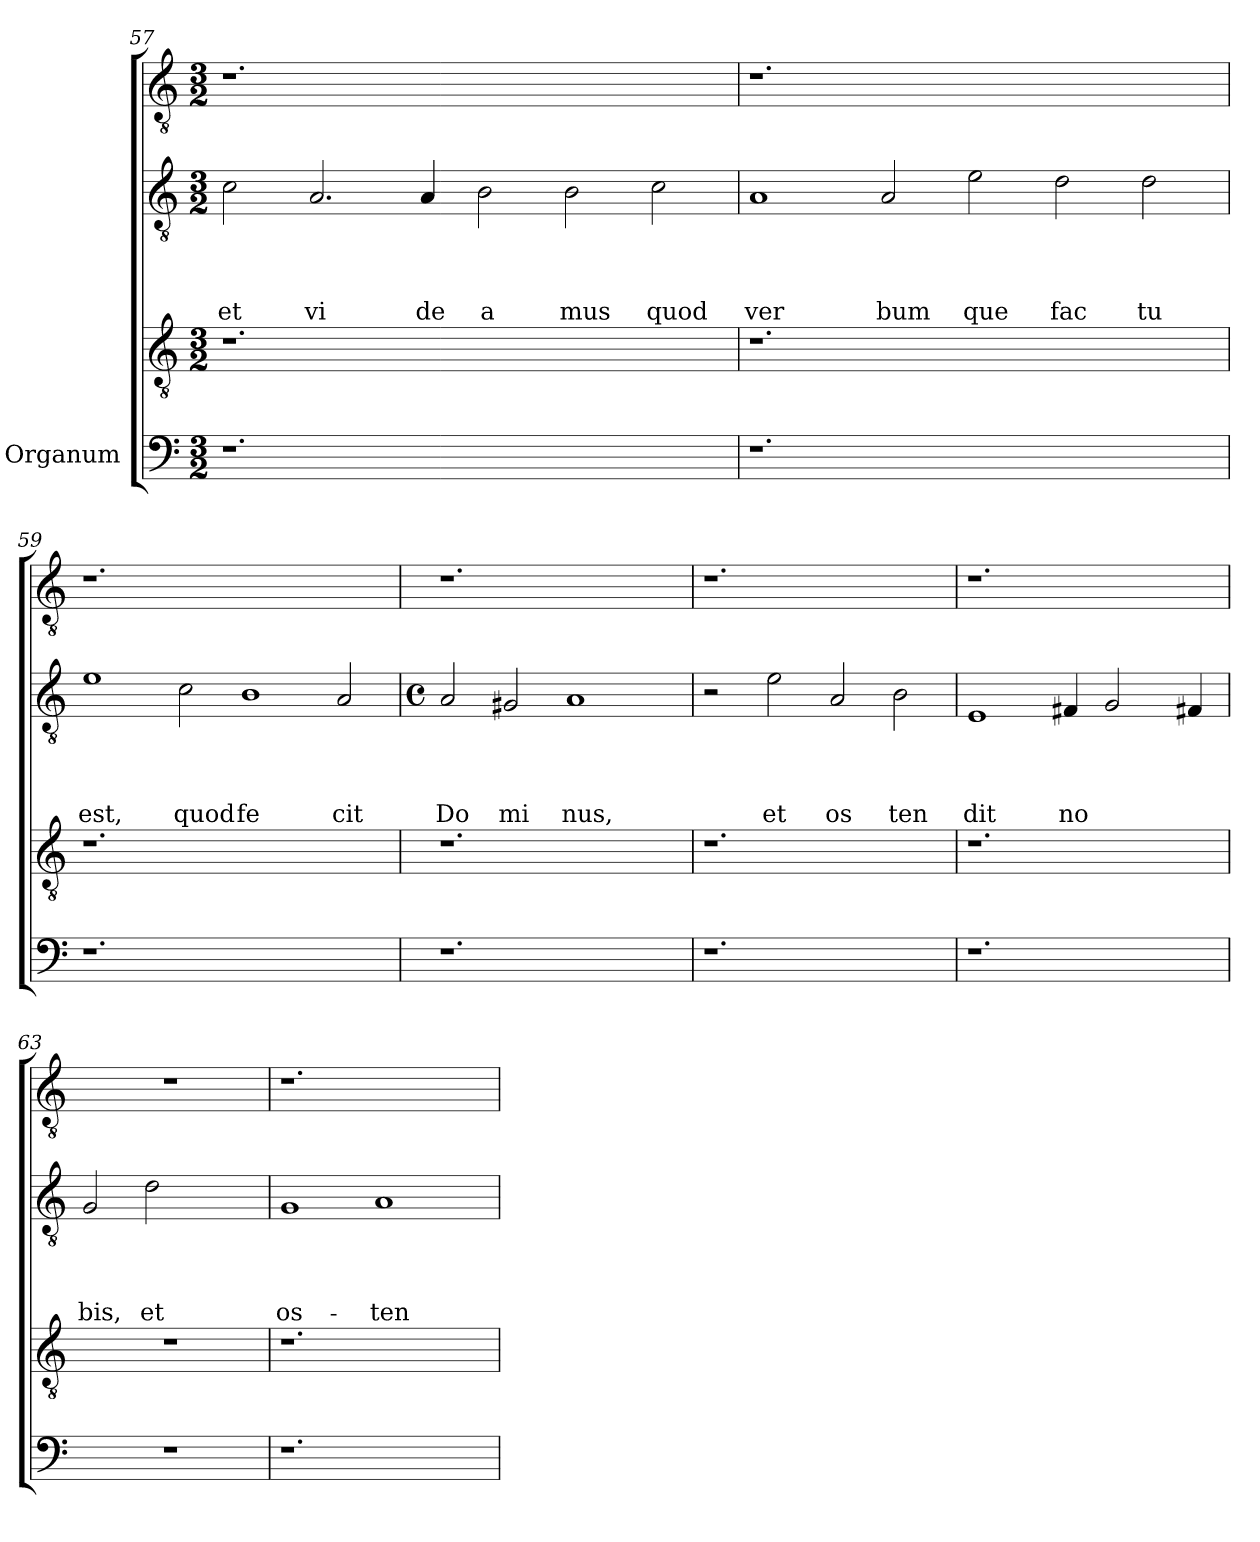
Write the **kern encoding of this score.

**kern	**kern	**kern	**text	**text	**text	**text	**kern
*part4	*part3	*part2	*part2	*part2	*part2	*part2	*part1
*staff4	*staff3	*staff2	*staff2	*staff2	*staff2	*staff2	*staff1
*I"Organum	*	*	*	*	*	*	*
*clefF4	*clefGv2	*clefGv2	*	*	*	*	*clefGv2
*k[]	*k[]	*k[]	*	*	*	*	*k[]
*C:	*C:	*C:	*	*	*	*	*C:
*M3/2	*M3/2	*M3/2	*	*	*	*	*M3/2
=57	=57	=57	=57	=57	=57	=57	=57
!	!	!	!	!	!	!LO:LY:b	!
1.r	1.r	2c\	.	.	.	et	1.r
!	!	!	!	!	!	!LO:LY:b	!
.	.	2.A/	.	.	.	vi	.
!	!	!	!	!	!	!LO:LY:b	!
.	.	4A/	.	.	.	de	.
!	!	!	!	!	!	!LO:LY:b	!
1.ryy	1.ryy	2B\	.	.	.	a	1.ryy
!	!	!	!	!	!	!LO:LY:b	!
.	.	2B\	.	.	.	mus	.
!	!	!	!	!	!	!LO:LY:b	!
.	.	2c\	.	.	.	quod	.
=58	=58	=58	=58	=58	=58	=58	=58
!	!	!	!	!	!	!LO:LY:b	!
1.r	1.r	1A	.	.	.	ver	1.r
!	!	!	!	!	!	!LO:LY:b	!
.	.	2A/	.	.	.	bum	.
!	!	!	!	!	!	!LO:LY:b	!
1.ryy	1.ryy	2e\	.	.	.	que	1.ryy
!	!	!	!	!	!	!LO:LY:b	!
.	.	2d\	.	.	.	fac	.
!	!	!	!	!	!	!LO:LY:b	!
.	.	2d\	.	.	.	tu	.
!!LO:LB:g=z
=59	=59	=59	=59	=59	=59	=59	=59
!	!	!	!	!	!	!LO:LY:b	!
1.r	1.r	1e	.	.	.	est,	1.r
!	!	!	!	!	!	!LO:LY:b	!
.	.	2c\	.	.	.	quod	.
!	!	!	!	!	!	!LO:LY:b	!
1.ryy	1.ryy	1B	.	.	.	fe	1.ryy
!	!	!	!	!	!	!LO:LY:b	!
.	.	2A/	.	.	.	cit	.
=60	=60	=60	=60	=60	=60	=60	=60
*	*	*M4/4	*	*	*	*	*
*	*	*met(c)	*	*	*	*	*
!	!	!	!	!	!	!LO:LY:b	!
1.r	1.r	2A/	.	.	.	Do	1.r
!	!	!	!	!	!	!LO:LY:b	!
.	.	2G#X/	.	.	.	mi	.
!	!	!	!	!	!	!LO:LY:b	!
.	.	1A	.	.	.	nus,	.
2ryy	2ryy	.	.	.	.	.	2ryy
=61	=61	=61	=61	=61	=61	=61	=61
1.r	1.r	2r	.	.	.	.	1.r
!	!	!	!	!	!	!LO:LY:b	!
.	.	2e\	.	.	.	et	.
!	!	!	!	!	!	!LO:LY:b	!
.	.	2A/	.	.	.	os	.
!	!	!	!	!	!	!LO:LY:b	!
2ryy	2ryy	2B\	.	.	.	ten	2ryy
=62	=62	=62	=62	=62	=62	=62	=62
!	!	!	!	!	!	!LO:LY:b	!
1.r	1.r	1E	.	.	.	dit	1.r
!	!	!	!	!	!	!LO:LY:b	!
.	.	4F#X/	.	.	.	no	.
.	.	2G/	.	.	.	.	.
2ryy	2ryy	.	.	.	.	.	2ryy
.	.	4F#X/	.	.	.	.	.
=63	=63	=63	=63	=63	=63	=63	=63
!	!	!	!	!	!	!LO:LY:b	!
1.r	1.r	2G/	.	.	.	bis,	1.r
!	!	!	!	!	!	!LO:LY:b	!
.	.	2d\	.	.	.	et	.
.	.	2ryy	.	.	.	.	.
!!LO:LB:g=z
=64	=64	=64	=64	=64	=64	=64	=64
!	!	!	!	!	!	!LO:LY:b	!
1.r	1.r	1G	.	.	.	os-	1.r
!	!	!	!	!	!	!LO:LY:b	!
.	.	1A	.	.	.	-ten-	.
2ryy	2ryy	.	.	.	.	.	2ryy
=	=	=	=	=	=	=	=
*-	*-	*-	*-	*-	*-	*-	*-
